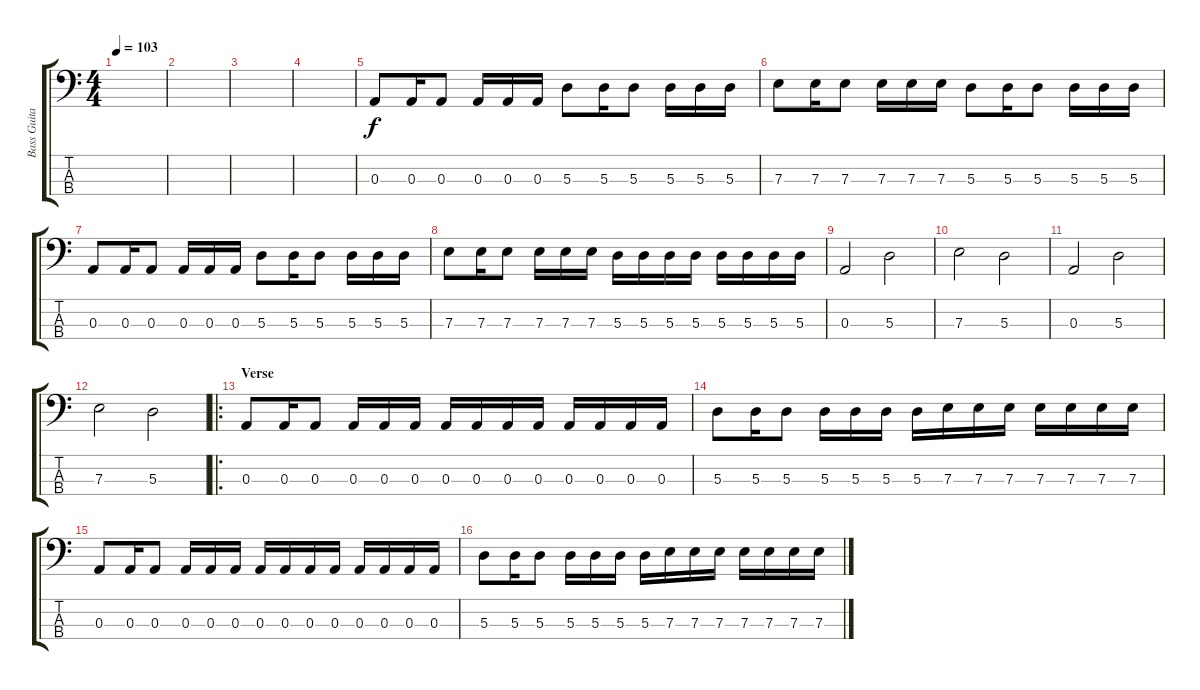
\track ("Bass Guitar" "Bass Guita") {instrument fretlessbass}
\staff {score tabs}
\tuning (G2 D2 A1 E1) {hide}
\ts (4 4)
\tempo 103
\clef f4
\ks c
|
|
|
|
0.3.8 0.3.16 0.3.8 0.3.16 0.3.16 0.3.16 5.3.8 5.3.16 5.3.8 5.3.16 5.3.16 5.3.16 |
7.3.8 7.3.16 7.3.8 7.3.16 7.3.16 7.3.16 5.3.8 5.3.16 5.3.8 5.3.16 5.3.16 5.3.16 |
0.3.8 0.3.16 0.3.8 0.3.16 0.3.16 0.3.16 5.3.8 5.3.16 5.3.8 5.3.16 5.3.16 5.3.16 |
7.3.8 7.3.16 7.3.8 7.3.16 7.3.16 7.3.16 5.3.16 5.3.16 5.3.16 5.3.16 5.3.16 5.3.16 5.3.16 5.3.16 |
0.3.2 5.3.2 |
7.3.2 5.3.2 |
0.3.2 5.3.2 |
7.3.2 5.3.2 |
\ro
\section ("" "Verse")
0.3.8 0.3.16 0.3.8 0.3.16 0.3.16 0.3.16 0.3.16 0.3.16 0.3.16 0.3.16 0.3.16 0.3.16 0.3.16 0.3.16 |
5.3.8 5.3.16 5.3.8 5.3.16 5.3.16 5.3.16 5.3.16 7.3.16 7.3.16 7.3.16 7.3.16 7.3.16 7.3.16 7.3.16 |
0.3.8 0.3.16 0.3.8 0.3.16 0.3.16 0.3.16 0.3.16 0.3.16 0.3.16 0.3.16 0.3.16 0.3.16 0.3.16 0.3.16 |
5.3.8 5.3.16 5.3.8 5.3.16 5.3.16 5.3.16 5.3.16 7.3.16 7.3.16 7.3.16 7.3.16 7.3.16 7.3.16 7.3.16
